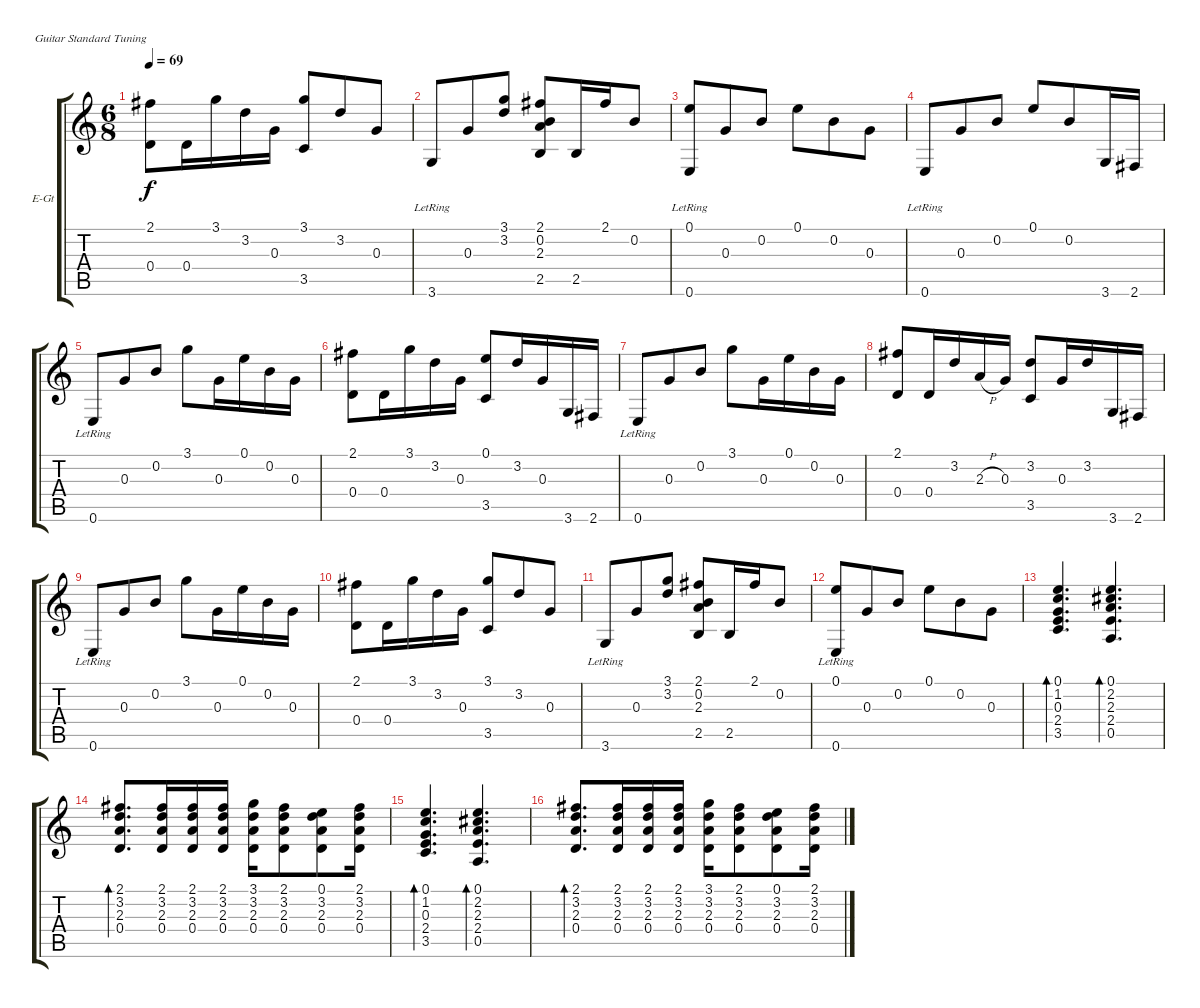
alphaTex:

\defaultSystemsLayout 4
\bracketExtendMode groupsimilarinstruments
\firstSystemTrackNameOrientation horizontal
\otherSystemsTrackNameOrientation horizontal
\track ("Гитара1(Б)" "E-Gt") {instrument electricguitarclean}
\staff {score tabs}
\tuning (E4 B3 G3 D3 A2 E2)
\ts (6 8)
\tempo 69
\clef g2
\ks c
(2.1 0.4).8{dy f} 0.4.16 3.1.16 3.2.16 0.3.16 (3.1 3.5).8 3.2.8 0.3.8 |
3.6{lr}.8 0.3.8 (3.1 3.2).8 (2.1 0.2 2.3 2.5).8 2.5.16 2.1.16 0.2.8 |
(0.1 0.6{lr}).8 0.3.8 0.2.8 0.1.8 0.2.8 0.3.8 |
0.6{lr}.8 0.3.8 0.2.8 0.1.8 0.2.8 3.6.16 2.6.16 |
0.6{lr}.8 0.3.8 0.2.8 3.1.8 0.3.16 0.1.16 0.2.16 0.3.16 |
(2.1 0.4).8 0.4.16 3.1.16 3.2.16 0.3.16 (0.1 3.5).8 3.2.16 0.3.16 3.6.16 2.6.16 |
0.6{lr}.8 0.3.8 0.2.8 3.1.8 0.3.16 0.1.16 0.2.16 0.3.16 |
(2.1 0.4).8 0.4.16 3.2.16 2.3{h}.16 0.3.16 (3.2 3.5).8 0.3.16 3.2.16 3.6.16 2.6.16 |
0.6{lr}.8 0.3.8 0.2.8 3.1.8 0.3.16 0.1.16 0.2.16 0.3.16 |
(2.1 0.4).8 0.4.16 3.1.16 3.2.16 0.3.16 (3.1 3.5).8 3.2.8 0.3.8 |
3.6{lr}.8 0.3.8 (3.1 3.2).8 (2.1 0.2 2.3 2.5).8 2.5.16 2.1.16 0.2.8 |
(0.1 0.6{lr}).8 0.3.8 0.2.8 0.1.8 0.2.8 0.3.8 |
(0.1 1.2 0.3 2.4 3.5).4{d bd 80} (0.1 2.2 2.3 2.4 0.5).4{d bd 78} |
(2.1 3.2 2.3 0.4).8{d bd 77} (2.1 3.2 2.3 0.4).16 (2.1 3.2 2.3 0.4).16 (2.1 3.2 2.3 0.4).16 (3.1 3.2 2.3 0.4).16 (2.1 3.2 2.3 0.4).8 (0.1 3.2 2.3 0.4).8 (2.1 3.2 2.3 0.4).16 |
(0.1 1.2 0.3 2.4 3.5).4{d bd 76} (0.1 2.2 2.3 2.4 0.5).4{d bd 76} |
(2.1 3.2 2.3 0.4).8{d bd 75} (2.1 3.2 2.3 0.4).16 (2.1 3.2 2.3 0.4).16 (2.1 3.2 2.3 0.4).16 (3.1 3.2 2.3 0.4).16 (2.1 3.2 2.3 0.4).8 (0.1 3.2 2.3 0.4).8 (2.1 3.2 2.3 0.4).16
